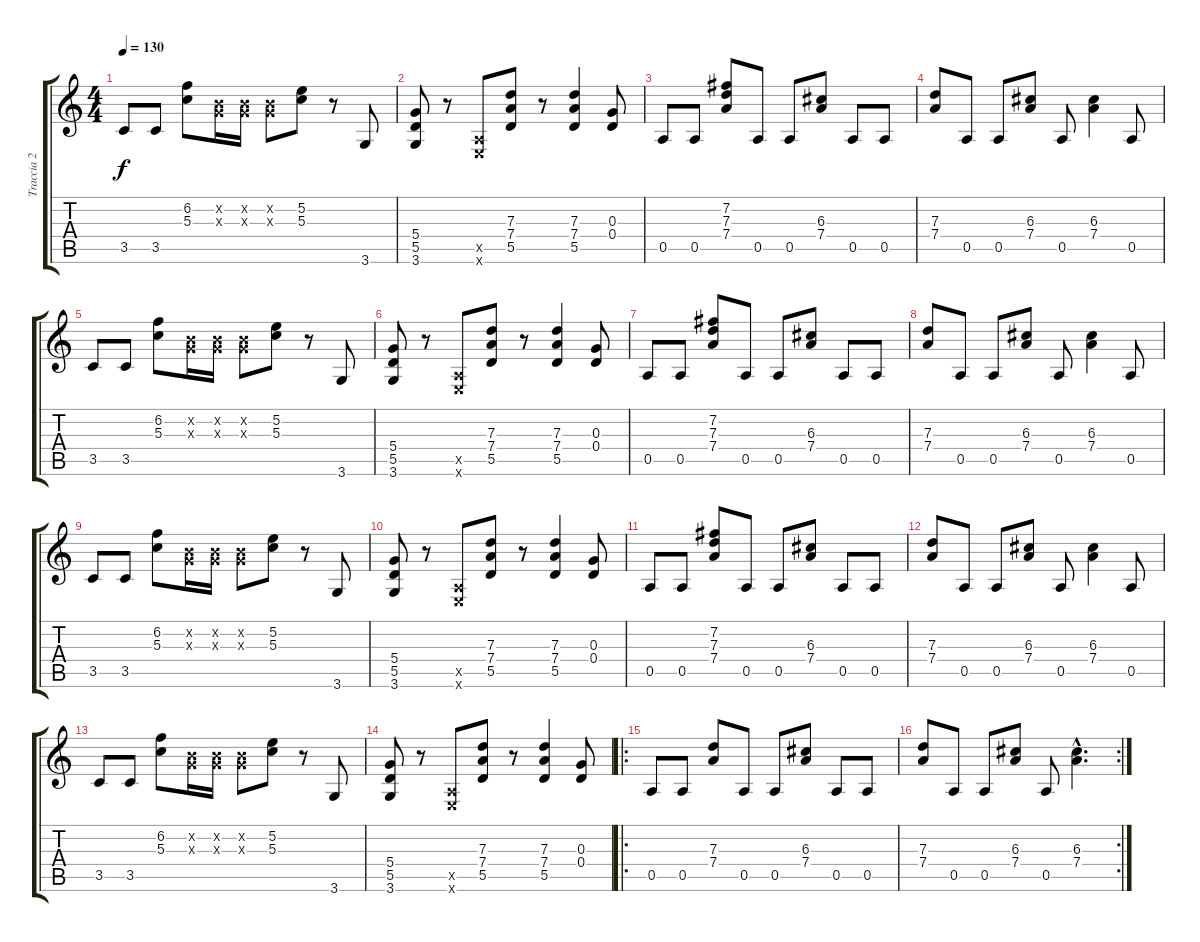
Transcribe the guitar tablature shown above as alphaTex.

\track ("Traccia 2" "Traccia 2") {instrument distortionguitar}
\staff {score tabs}
\tuning (E4 B3 G3 D3 A2 E2) {hide}
\ts (4 4)
\tempo 130
\clef g2
\ks c
3.5.8{dy f} 3.5.8 (6.2 5.3).8 (0.2{x} 0.3{x}).16 (0.2{x} 0.3{x}).16 (0.2{x} 0.3{x}).8 (5.2 5.3).8 r.8 3.6.8 |
(5.4 5.5 3.6).8 r.8 (0.5{x} 0.6{x}).8 (7.3 7.4 5.5).8 r.8 (7.3 7.4 5.5).4 (0.3 0.4).8 |
0.5.8 0.5.8 (7.2 7.3 7.4).8 0.5.8 0.5.8 (6.3 7.4).8 0.5.8 0.5.8 |
(7.3 7.4).8 0.5.8 0.5.8 (6.3 7.4).8 0.5.8 (6.3 7.4).4 0.5.8 |
3.5.8 3.5.8 (6.2 5.3).8 (0.2{x} 0.3{x}).16 (0.2{x} 0.3{x}).16 (0.2{x} 0.3{x}).8 (5.2 5.3).8 r.8 3.6.8 |
(5.4 5.5 3.6).8 r.8 (0.5{x} 0.6{x}).8 (7.3 7.4 5.5).8 r.8 (7.3 7.4 5.5).4 (0.3 0.4).8 |
0.5.8 0.5.8 (7.2 7.3 7.4).8 0.5.8 0.5.8 (6.3 7.4).8 0.5.8 0.5.8 |
(7.3 7.4).8 0.5.8 0.5.8 (6.3 7.4).8 0.5.8 (6.3 7.4).4 0.5.8 |
3.5.8 3.5.8 (6.2 5.3).8 (0.2{x} 0.3{x}).16 (0.2{x} 0.3{x}).16 (0.2{x} 0.3{x}).8 (5.2 5.3).8 r.8 3.6.8 |
(5.4 5.5 3.6).8 r.8 (0.5{x} 0.6{x}).8 (7.3 7.4 5.5).8 r.8 (7.3 7.4 5.5).4 (0.3 0.4).8 |
0.5.8 0.5.8 (7.2 7.3 7.4).8 0.5.8 0.5.8 (6.3 7.4).8 0.5.8 0.5.8 |
(7.3 7.4).8 0.5.8 0.5.8 (6.3 7.4).8 0.5.8 (6.3 7.4).4 0.5.8 |
3.5.8 3.5.8 (6.2 5.3).8 (0.2{x} 0.3{x}).16 (0.2{x} 0.3{x}).16 (0.2{x} 0.3{x}).8 (5.2 5.3).8 r.8 3.6.8 |
(5.4 5.5 3.6).8 r.8 (0.5{x} 0.6{x}).8 (7.3 7.4 5.5).8 r.8 (7.3 7.4 5.5).4 (0.3 0.4).8 |
\ro
0.5.8 0.5.8 (7.3 7.4).8 0.5.8 0.5.8 (6.3 7.4).8 0.5.8 0.5.8 |
\rc 2
(7.3 7.4).8 0.5.8 0.5.8 (6.3 7.4).8 0.5.8 (6.3{hac} 7.4{hac}).4{d}
